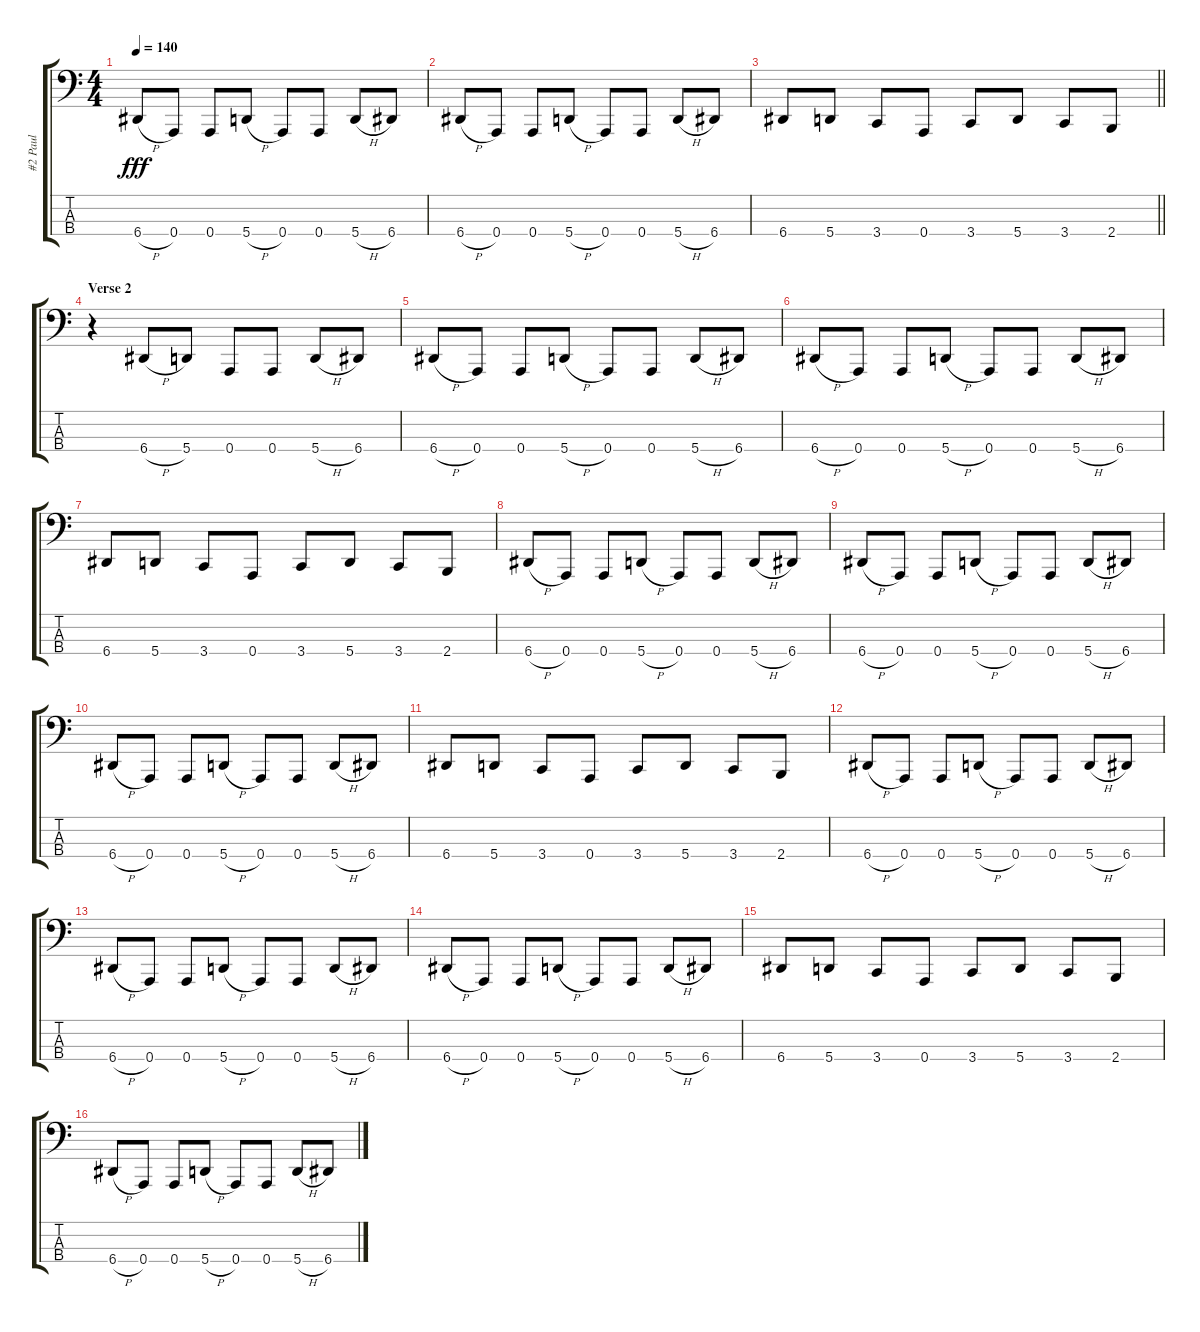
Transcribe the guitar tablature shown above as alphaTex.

\track ("#2 Paul" "#2 Paul") {solo instrument electricbasspick}
\staff {score tabs}
\tuning (D2 A1 E1 A0) {hide}
\ts (4 4)
\tempo 140
\clef f4
\ks c
6.4{h}.8{dy fff} 0.4.8 0.4.8 5.4{h}.8 0.4.8 0.4.8 5.4{h}.8 6.4.8 |
6.4{h}.8 0.4.8 0.4.8 5.4{h}.8 0.4.8 0.4.8 5.4{h}.8 6.4.8 |
\barLineRight lightlight
6.4.8 5.4.8 3.4.8 0.4.8 3.4.8 5.4.8 3.4.8 2.4.8 |
\section ("" "Verse 2")
r.4 6.4{h}.8 5.4.8 0.4.8 0.4.8 5.4{h}.8 6.4.8 |
6.4{h}.8 0.4.8 0.4.8 5.4{h}.8 0.4.8 0.4.8 5.4{h}.8 6.4.8 |
6.4{h}.8 0.4.8 0.4.8 5.4{h}.8 0.4.8 0.4.8 5.4{h}.8 6.4.8 |
6.4.8 5.4.8 3.4.8 0.4.8 3.4.8 5.4.8 3.4.8 2.4.8 |
6.4{h}.8 0.4.8 0.4.8 5.4{h}.8 0.4.8 0.4.8 5.4{h}.8 6.4.8 |
6.4{h}.8 0.4.8 0.4.8 5.4{h}.8 0.4.8 0.4.8 5.4{h}.8 6.4.8 |
6.4{h}.8 0.4.8 0.4.8 5.4{h}.8 0.4.8 0.4.8 5.4{h}.8 6.4.8 |
6.4.8 5.4.8 3.4.8 0.4.8 3.4.8 5.4.8 3.4.8 2.4.8 |
6.4{h}.8 0.4.8 0.4.8 5.4{h}.8 0.4.8 0.4.8 5.4{h}.8 6.4.8 |
6.4{h}.8 0.4.8 0.4.8 5.4{h}.8 0.4.8 0.4.8 5.4{h}.8 6.4.8 |
6.4{h}.8 0.4.8 0.4.8 5.4{h}.8 0.4.8 0.4.8 5.4{h}.8 6.4.8 |
6.4.8 5.4.8 3.4.8 0.4.8 3.4.8 5.4.8 3.4.8 2.4.8 |
6.4{h}.8 0.4.8 0.4.8 5.4{h}.8 0.4.8 0.4.8 5.4{h}.8 6.4.8
